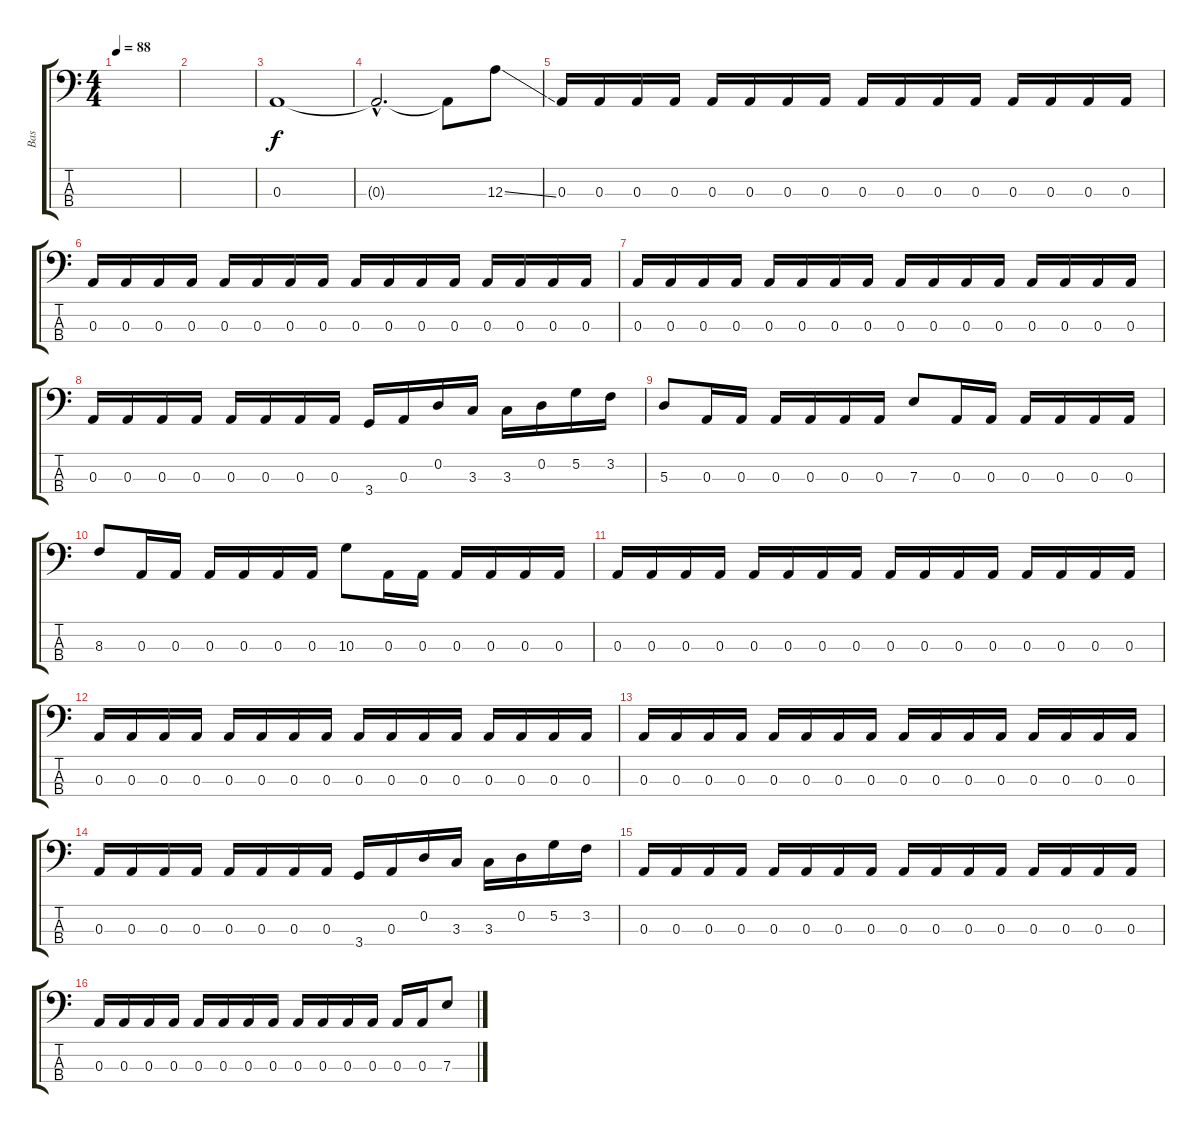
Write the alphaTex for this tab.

\track ("Bas" "Bas") {instrument electricbassfinger}
\staff {score tabs}
\tuning (G2 D2 A1 E1) {hide}
\ts (4 4)
\tempo 88
\clef f4
\ks c
|
|
0.3.1 |
0.3{hac t}.2{d} 0.3{t}.8 12.3{ss}.8 |
0.3.16 0.3.16 0.3.16 0.3.16 0.3.16 0.3.16 0.3.16 0.3.16 0.3.16 0.3.16 0.3.16 0.3.16 0.3.16 0.3.16 0.3.16 0.3.16 |
0.3.16 0.3.16 0.3.16 0.3.16 0.3.16 0.3.16 0.3.16 0.3.16 0.3.16 0.3.16 0.3.16 0.3.16 0.3.16 0.3.16 0.3.16 0.3.16 |
0.3.16 0.3.16 0.3.16 0.3.16 0.3.16 0.3.16 0.3.16 0.3.16 0.3.16 0.3.16 0.3.16 0.3.16 0.3.16 0.3.16 0.3.16 0.3.16 |
0.3.16 0.3.16 0.3.16 0.3.16 0.3.16 0.3.16 0.3.16 0.3.16 3.4.16 0.3.16 0.2.16 3.3.16 3.3.16 0.2.16 5.2.16 3.2.16 |
5.3.8 0.3.16 0.3.16 0.3.16 0.3.16 0.3.16 0.3.16 7.3.8 0.3.16 0.3.16 0.3.16 0.3.16 0.3.16 0.3.16 |
8.3.8 0.3.16 0.3.16 0.3.16 0.3.16 0.3.16 0.3.16 10.3.8 0.3.16 0.3.16 0.3.16 0.3.16 0.3.16 0.3.16 |
0.3.16 0.3.16 0.3.16 0.3.16 0.3.16 0.3.16 0.3.16 0.3.16 0.3.16 0.3.16 0.3.16 0.3.16 0.3.16 0.3.16 0.3.16 0.3.16 |
0.3.16 0.3.16 0.3.16 0.3.16 0.3.16 0.3.16 0.3.16 0.3.16 0.3.16 0.3.16 0.3.16 0.3.16 0.3.16 0.3.16 0.3.16 0.3.16 |
0.3.16 0.3.16 0.3.16 0.3.16 0.3.16 0.3.16 0.3.16 0.3.16 0.3.16 0.3.16 0.3.16 0.3.16 0.3.16 0.3.16 0.3.16 0.3.16 |
0.3.16 0.3.16 0.3.16 0.3.16 0.3.16 0.3.16 0.3.16 0.3.16 3.4.16 0.3.16 0.2.16 3.3.16 3.3.16 0.2.16 5.2.16 3.2.16 |
0.3.16 0.3.16 0.3.16 0.3.16 0.3.16 0.3.16 0.3.16 0.3.16 0.3.16 0.3.16 0.3.16 0.3.16 0.3.16 0.3.16 0.3.16 0.3.16 |
0.3.16 0.3.16 0.3.16 0.3.16 0.3.16 0.3.16 0.3.16 0.3.16 0.3.16 0.3.16 0.3.16 0.3.16 0.3.16 0.3.16 7.3.8
